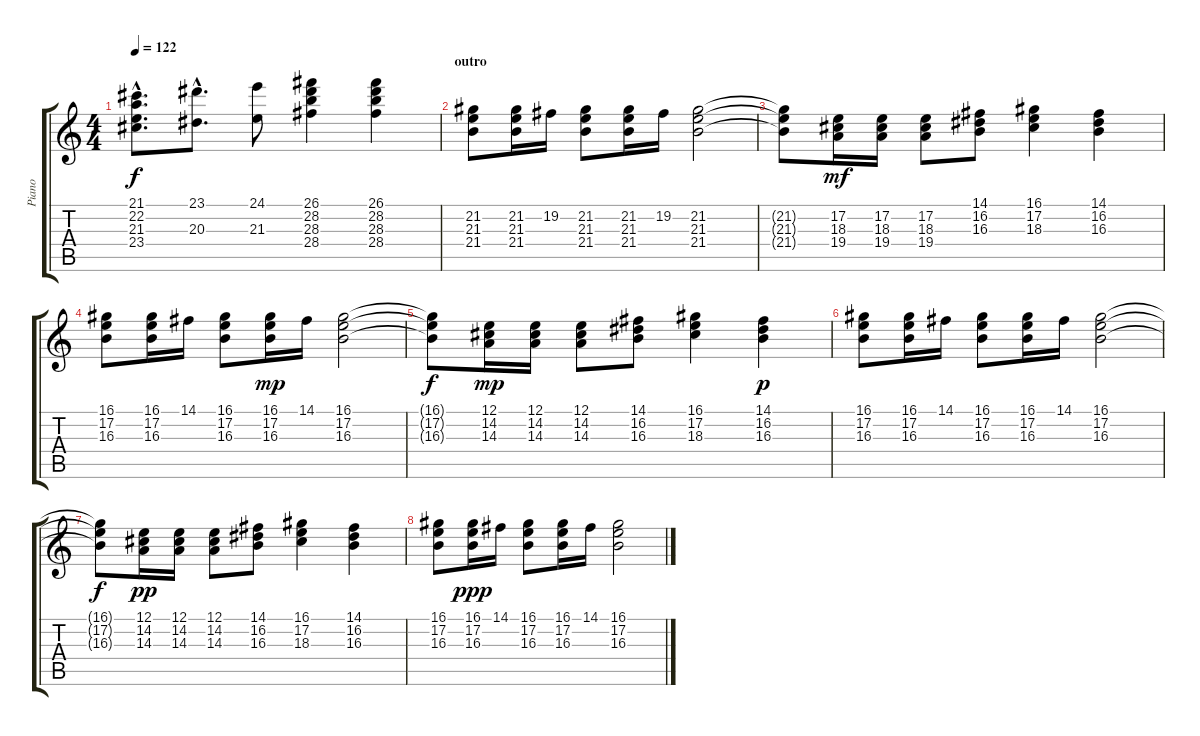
\track ("Piano" "Piano") {instrument acousticgrandpiano}
\staff {score tabs}
\tuning (E4 B3 G3 D3 A2 E2) {hide}
\ts (4 4)
\tempo 122
\clef g2
\ks c
(21.1{hac} 22.2{hac} 21.3{hac} 23.4{hac}).8{d dy f} (23.1{hac} 20.3{hac}).8{d} (24.1 21.3).8 (26.1 28.2 28.3 28.4).4 (26.1 28.2 28.3 28.4).4 |
\section ("" "outro")
(21.2 21.3 21.4).8{volume 8} (21.2 21.3 21.4).16 19.2.16 (21.2 21.3 21.4).8 (21.2 21.3 21.4).16 19.2.16 (21.2 21.3 21.4).2 |
(21.2{t} 21.3{t} 21.4{t}).8 (17.2 18.3 19.4).16{dy mf} (17.2 18.3 19.4).16 (17.2 18.3 19.4).8 (14.1 16.2 16.3).8 (16.1 17.2 18.3).4 (14.1 16.2 16.3).4 |
(16.1 17.2 16.3).8 (16.1 17.2 16.3).16 14.1.16 (16.1 17.2 16.3).8 (16.1 17.2 16.3).16{dy mp} 14.1.16 (16.1 17.2 16.3).2 |
(16.1{t} 17.2{t} 16.3{t}).8{dy f} (12.1 14.2 14.3).16{dy mp} (12.1 14.2 14.3).16 (12.1 14.2 14.3).8 (14.1 16.2 16.3).8 (16.1 17.2 18.3).4 (14.1 16.2 16.3).4{dy p} |
(16.1 17.2 16.3).8{volume 0} (16.1 17.2 16.3).16 14.1.16 (16.1 17.2 16.3).8 (16.1 17.2 16.3).16 14.1.16 (16.1 17.2 16.3).2 |
(16.1{t} 17.2{t} 16.3{t}).8{dy f} (12.1 14.2 14.3).16{dy pp} (12.1 14.2 14.3).16 (12.1 14.2 14.3).8 (14.1 16.2 16.3).8 (16.1 17.2 18.3).4 (14.1 16.2 16.3).4 |
(16.1 17.2 16.3).8 (16.1 17.2 16.3).16{dy ppp} 14.1.16 (16.1 17.2 16.3).8 (16.1 17.2 16.3).16 14.1.16 (16.1 17.2 16.3).2
